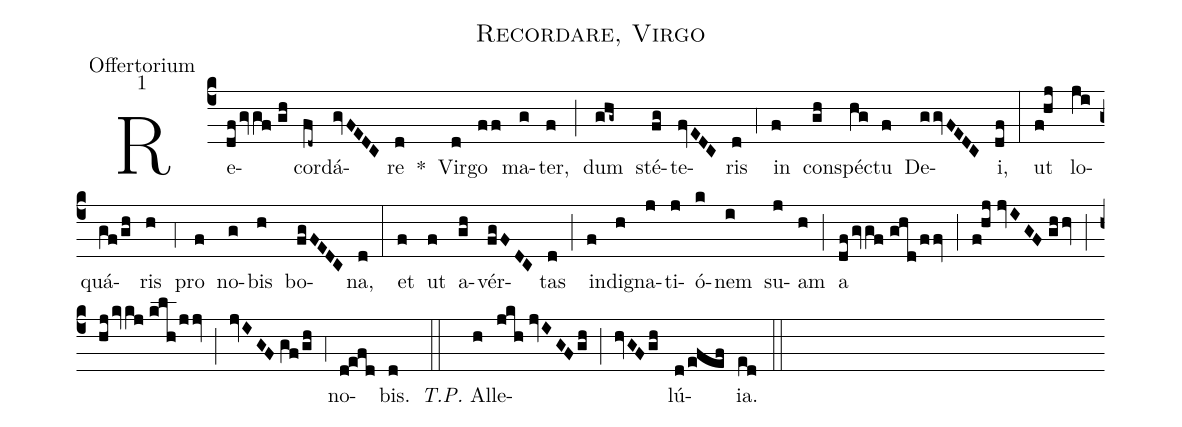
name:Recordare, Virgo;
office-part:Offertorium;
mode:1;
%%
(c4) Re(df/gvgf//gh)cor(fd~)dá(gvFEDC)re(d) *()
Vir(d)go(ff) ma(g)ter,(f) (;) dum(ghg~) sté(fg)te(fvEDC)ris(d) (,4) in(f) con(gh)spé(hg)ctu(f) De(ggvFEDC)i,(df) (:)
ut(f!hj) lo(ji)quá(gf/gh)ris(h) (,4) pro(f) no(g)bis(h) bo(fgFEDC)na,(d) (:)
et(f) ut(f) a(gh)vér(fgFDC)tas(d) (;) in(f)di(h)gna(j)ti(j)ó(k)nem(i) su(j)am(h) (;) a(df/gvgf//ghd/ffv) (;) (f!hj//jvIGF//ghhv) (;) (hj/kvkj//klh/jjv) (;) (jvIGF//gf/gh) (,4) no(d!efd)bis.(d) (::) <i>T.P.</i> Al(h)le(jkh//jvIGF/gh)(;)(hvGF/gh)lú(d/efef)ia.(ed) (::)
